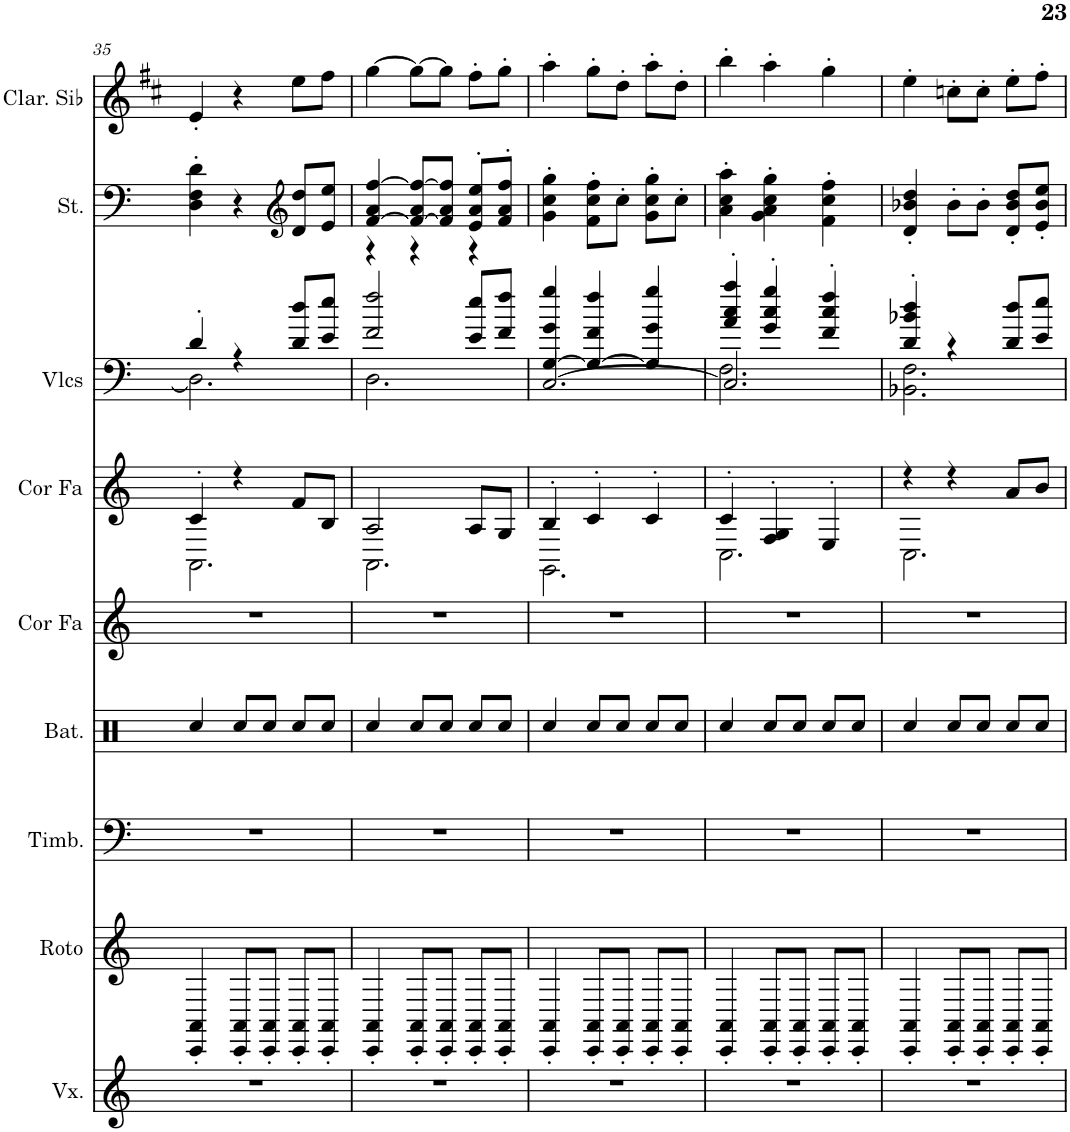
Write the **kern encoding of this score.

**kern	**kern	**kern	**kern	**kern	**kern	**kern	**kern	**kern
*part9	*part8	*part7	*part6	*part5	*part4	*part3	*part2	*part1
*staff9	*staff8	*staff7	*staff6	*staff5	*staff4	*staff3	*staff2	*staff1
*I"Voix	*I"Rototoms	*I"Timbales	*I"Batterie	*I"Cor en Fa	*I"Cor en Fa	*I"Violoncelles	*I"Cordes, Pirates Of The Caribbean Soundtrack - He's A Pirate	*I"Clarinette en Sib
*I'Vx.	*I'Roto	*I'Timb.	*I'Bat.	*I'Cor Fa	*I'Cor Fa	*I'Vlcs	*I'St.	*I'Clar. Sib
!!LO:PB:g=z
*clefG2	*clefG2	*clefF4	*clefX	*clefG2	*clefG2	*clefF4	*clefF4	*clefG2
*	*	*	*	*Trd4c7	*Trd4c7	*	*	*Trd1c2
*k[]	*k[]	*k[]	*k[]	*k[]	*k[]	*k[]	*k[]	*k[f#c#]
*M3/4	*M3/4	*M3/4	*M3/4	*M3/4	*M3/4	*M3/4	*M3/4	*M3/4
=35	=35	=35	=35	=35	=35	=35	=35	=35
*	*	*	*	*	*^	*^	*	*
2.r	4CC/' 4AA/'	2.r	4Rcc/	2.r	4c'/	2.AA\	4d'/	2.D\]	4D\' 4F\' 4d\'	4e'/
.	8CC/' 8AA/'L	.	8Rcc/L	.	4r	.	4r	.	4r	4r
.	8CC/' 8AA/'J	.	8Rcc/J	.	.	.	.	.	.	.
*	*	*	*	*	*	*	*	*	*clefG2	*
.	8CC/' 8AA/'L	.	8Rcc/L	.	8f/L	.	8d/ 8dd/L	.	8d/ 8dd/L	8ee\L
.	8CC/' 8AA/'J	.	8Rcc/J	.	8B/J	.	8e/ 8ee/J	.	8e/ 8ee/J	8ff#\J
=36	=36	=36	=36	=36	=36	=36	=36	=36	=36	=36
*	*	*	*	*	*	*	*	*	*^	*
2.r	4CC/' 4AA/'	2.r	4Rcc/	2.r	2A/	2.AA\	2f/ 2ff/	2.D\	[4f/ 4a/ [4ff/	4r	[4gg\
.	8CC/' 8AA/'L	.	8Rcc/L	.	.	.	.	.	8f/_ 8a/ 8ff/_L	4r	8gg\L_
.	8CC/' 8AA/'J	.	8Rcc/J	.	.	.	.	.	8f/] 8a/ 8ff/]J	.	8gg\J]
.	8CC/' 8AA/'L	.	8Rcc/L	.	8A/L	.	8e/ 8ee/L	.	8e/' 8a/' 8ee/'L	4r	8ff#'\L
.	8CC/' 8AA/'J	.	8Rcc/J	.	8G/J	.	8f/ 8ff/J	.	8f/' 8a/' 8ff/'J	.	8gg'\J
*	*	*	*	*	*	*	*	*	*v	*v	*
=37	=37	=37	=37	=37	=37	=37	=37	=37	=37	=37
2.r	4CC/' 4AA/'	2.r	4Rcc/	2.r	4B'/	2.GG\	[4G/ 4g/ 4gg/	[2.C/	4g\' 4cc\' 4gg\'	4aa'\
.	8CC/' 8AA/'L	.	8Rcc/L	.	4c'/	.	4G/_ 4f/ 4ff/	.	8f\' 8cc\' 8ff\'L	8gg'\L
.	8CC/' 8AA/'J	.	8Rcc/J	.	.	.	.	.	8cc'\J	8dd'\J
.	8CC/' 8AA/'L	.	8Rcc/L	.	4c'/	.	4G/] 4g/ 4gg/	.	8g\' 8cc\' 8gg\'L	8aa'\L
.	8CC/' 8AA/'J	.	8Rcc/J	.	.	.	.	.	8cc'\J	8dd'\J
=38	=38	=38	=38	=38	=38	=38	=38	=38	=38	=38
*	*	*	*	*	*	*	*	*^	*	*
2.r	4CC/' 4AA/'	2.r	4Rcc/	2.r	4c'/	2.C\	4a/' 4cc/' 4aa/'	2.F\	2.C/]	4a\' 4cc\' 4aa\'	4bb'\
.	8CC/' 8AA/'L	.	8Rcc/L	.	4F/' 4G/'	.	4g/' 4cc/' 4gg/'	.	.	4g\' 4a\' 4cc\' 4gg\'	4aa'\
.	8CC/' 8AA/'J	.	8Rcc/J	.	.	.	.	.	.	.	.
.	8CC/' 8AA/'L	.	8Rcc/L	.	4E'/	.	4f/' 4cc/' 4ff/'	.	.	4f\' 4cc\' 4ff\'	4gg'\
.	8CC/' 8AA/'J	.	8Rcc/J	.	.	.	.	.	.	.	.
*	*	*	*	*	*	*	*	*v	*v	*	*
=39	=39	=39	=39	=39	=39	=39	=39	=39	=39	=39
2.r	4CC/' 4AA/'	2.r	4Rcc/	2.r	4r	2.C\	4d/' 4b-X/' 4dd/'	2.BB-X\ 2.F\	4d/' 4b-X/' 4dd/'	4ee'\
.	8CC/' 8AA/'L	.	8Rcc/L	.	4r	.	4r	.	8b-'\L	8ccn'\L
.	8CC/' 8AA/'J	.	8Rcc/J	.	.	.	.	.	8b-'\J	8cc'\J
.	8CC/' 8AA/'L	.	8Rcc/L	.	8a/L	.	8d/ 8dd/L	.	8d/' 8b-/' 8dd/'L	8ee'\L
.	8CC/' 8AA/'J	.	8Rcc/J	.	8b/J	.	8e/ 8ee/J	.	8e/' 8b-/' 8ee/'J	8ff#'\J
*	*	*	*	*	*v	*v	*	*	*	*
*	*	*	*	*	*	*v	*v	*	*
=	=	=	=	=	=	=	=	=
*-	*-	*-	*-	*-	*-	*-	*-	*-
